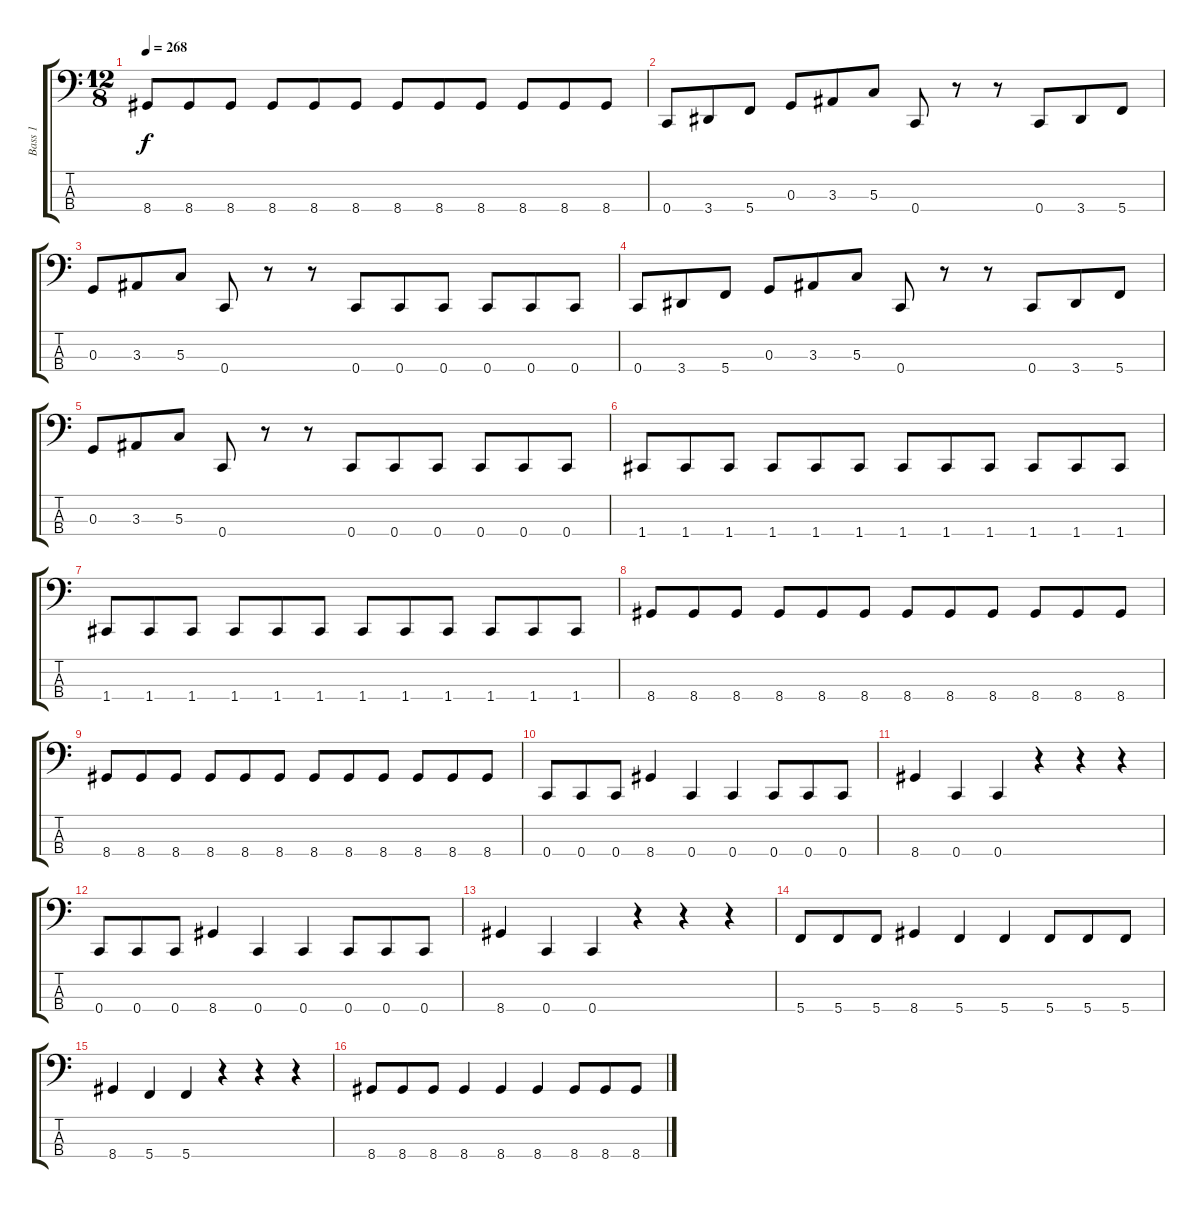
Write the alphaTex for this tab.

\track ("Bass 1" "Bass 1") {instrument electricbasspick}
\staff {score tabs}
\tuning (F2 C2 G1 C1) {hide}
\ts (12 8)
\tempo 268
\clef f4
\ks c
8.4.8{dy f} 8.4.8 8.4.8 8.4.8 8.4.8 8.4.8 8.4.8 8.4.8 8.4.8 8.4.8 8.4.8 8.4.8 |
0.4.8 3.4.8 5.4.8 0.3.8 3.3.8 5.3.8 0.4.8 r.8 r.8 0.4.8 3.4.8 5.4.8 |
0.3.8 3.3.8 5.3.8 0.4.8 r.8 r.8 0.4.8 0.4.8 0.4.8 0.4.8 0.4.8 0.4.8 |
0.4.8 3.4.8 5.4.8 0.3.8 3.3.8 5.3.8 0.4.8 r.8 r.8 0.4.8 3.4.8 5.4.8 |
0.3.8 3.3.8 5.3.8 0.4.8 r.8 r.8 0.4.8 0.4.8 0.4.8 0.4.8 0.4.8 0.4.8 |
1.4.8 1.4.8 1.4.8 1.4.8 1.4.8 1.4.8 1.4.8 1.4.8 1.4.8 1.4.8 1.4.8 1.4.8 |
1.4.8 1.4.8 1.4.8 1.4.8 1.4.8 1.4.8 1.4.8 1.4.8 1.4.8 1.4.8 1.4.8 1.4.8 |
8.4.8 8.4.8 8.4.8 8.4.8 8.4.8 8.4.8 8.4.8 8.4.8 8.4.8 8.4.8 8.4.8 8.4.8 |
8.4.8 8.4.8 8.4.8 8.4.8 8.4.8 8.4.8 8.4.8 8.4.8 8.4.8 8.4.8 8.4.8 8.4.8 |
0.4.8 0.4.8 0.4.8 8.4.4 0.4.4 0.4.4 0.4.8 0.4.8 0.4.8 |
8.4.4 0.4.4 0.4.4 r.4 r.4 r.4 |
0.4.8 0.4.8 0.4.8 8.4.4 0.4.4 0.4.4 0.4.8 0.4.8 0.4.8 |
8.4.4 0.4.4 0.4.4 r.4 r.4 r.4 |
5.4.8 5.4.8 5.4.8 8.4.4 5.4.4 5.4.4 5.4.8 5.4.8 5.4.8 |
8.4.4 5.4.4 5.4.4 r.4 r.4 r.4 |
8.4.8 8.4.8 8.4.8 8.4.4 8.4.4 8.4.4 8.4.8 8.4.8 8.4.8
